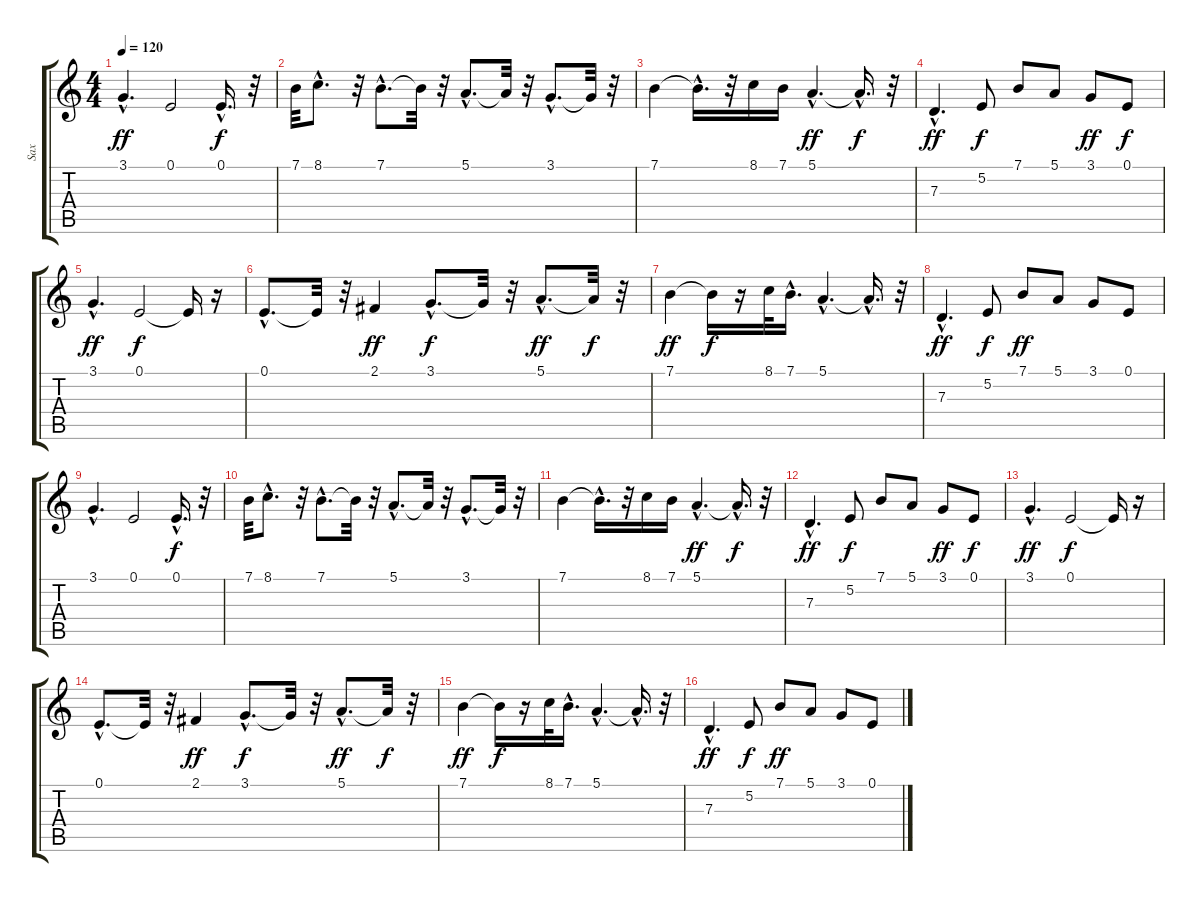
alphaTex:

\track ("Sax" "Sax") {instrument tenorsax}
\staff {score tabs}
\tuning (E4 B3 G3 D3 A2 E2) {hide}
\ts (4 4)
\tempo 120
\clef g2
\ks c
3.1{hac}.4{d dy ff} 0.1.2 0.1{hac}.16{d dy f} r.32 |
7.1.32 8.1{hac}.8{d} r.32 7.1{hac}.8{d} 7.1{t}.32 r.32 5.1{hac}.8{d} 5.1{t}.32 r.32 3.1{hac}.8{d} 3.1{t}.32 r.32 |
7.1.4 7.1{hac t}.16{d} r.32 8.1.16 7.1.16 5.1{hac}.4{d dy ff} 5.1{hac t}.16{d dy f} r.32 |
7.3{hac}.4{d dy ff} 5.2.8{dy f} 7.1.8 5.1.8 3.1.8{dy ff} 0.1.8{dy f} |
3.1{hac}.4{d dy ff} 0.1.2{dy f} 0.1{t}.16 r.16 |
0.1{hac}.8{d} 0.1{t}.32 r.32 2.1.4{dy ff} 3.1{hac}.8{d dy f} 3.1{t}.32 r.32 5.1{hac}.8{d dy ff} 5.1{t}.32{dy f} r.32 |
7.1.4{dy ff} 7.1{t}.16{dy f} r.16 8.1.32 7.1{hac}.16{d} 5.1{hac}.4{d} 5.1{hac t}.16{d} r.32 |
7.3{hac}.4{d dy ff} 5.2.8{dy f} 7.1.8{dy ff} 5.1.8 3.1.8 0.1.8 |
3.1{hac}.4{d} 0.1.2 0.1{hac}.16{d dy f} r.32 |
7.1.32 8.1{hac}.8{d} r.32 7.1{hac}.8{d} 7.1{t}.32 r.32 5.1{hac}.8{d} 5.1{t}.32 r.32 3.1{hac}.8{d} 3.1{t}.32 r.32 |
7.1.4 7.1{hac t}.16{d} r.32 8.1.16 7.1.16 5.1{hac}.4{d dy ff} 5.1{hac t}.16{d dy f} r.32 |
7.3{hac}.4{d dy ff} 5.2.8{dy f} 7.1.8 5.1.8 3.1.8{dy ff} 0.1.8{dy f} |
3.1{hac}.4{d dy ff} 0.1.2{dy f} 0.1{t}.16 r.16 |
0.1{hac}.8{d} 0.1{t}.32 r.32 2.1.4{dy ff} 3.1{hac}.8{d dy f} 3.1{t}.32 r.32 5.1{hac}.8{d dy ff} 5.1{t}.32{dy f} r.32 |
7.1.4{dy ff} 7.1{t}.16{dy f} r.16 8.1.32 7.1{hac}.16{d} 5.1{hac}.4{d} 5.1{hac t}.16{d} r.32 |
7.3{hac}.4{d dy ff} 5.2.8{dy f} 7.1.8{dy ff} 5.1.8 3.1.8 0.1.8
